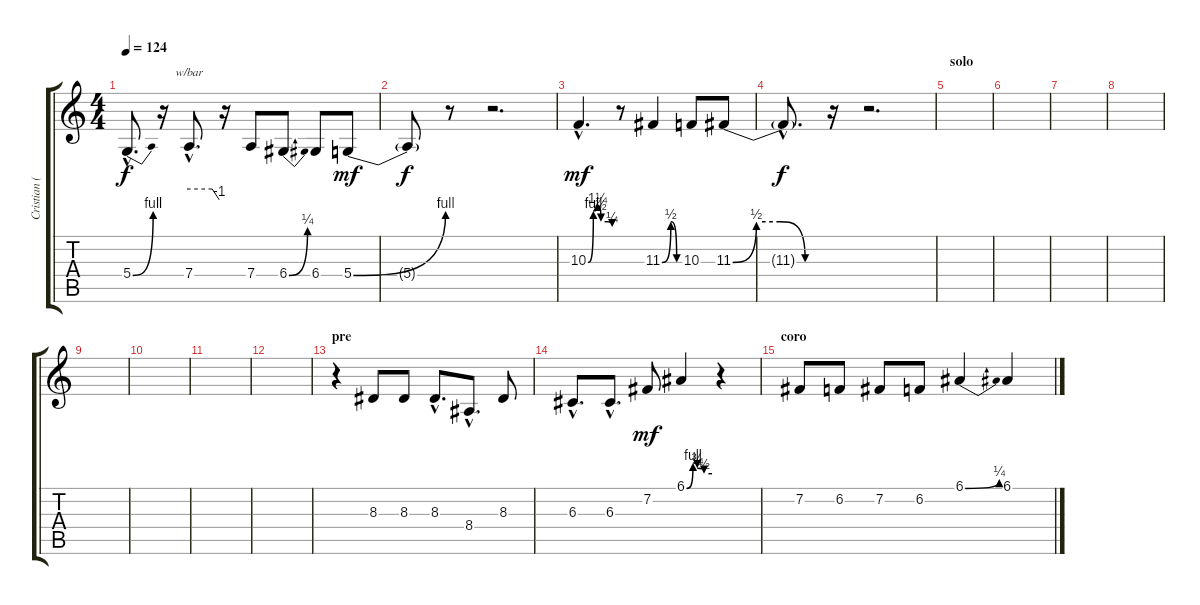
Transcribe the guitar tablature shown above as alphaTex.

\track ("Cristian (voz)" "Cristian (") {instrument lead6voice}
\staff {score tabs}
\tuning (E4 B3 G3 D3 A2 E2) {hide}
\ts (4 4)
\tempo 124
\clef g2
\ks c
5.4{be (bend 0 0 60 4) hac}.8{d dy f} r.16 7.4{hac}.8{d tbe (custom default 0 0 46 0 60 -4)} r.16 7.4.8 6.4{be (bend 0 0 60 1)}.8 6.4.8 5.4{be (bend 0 0 60 4)}.8{dy mf} |
5.4{t}.8{dy f} r.8 r.2{d} |
10.3{be (custom 0 0 13 4 23 5 32 2 50 2 60 1) hac}.4{d dy mf} r.8 11.3{be (custom 0 0 30 2 50 0 60 0)}.4 10.3.8 11.3{be (custom 0 0 15 2 30 2 46 0 60 0)}.8 |
11.3{hac t}.8{d dy f} r.16 r.2{d} |
\section ("" "solo")
|
|
|
|
|
|
|
|
\section ("" "pre")
r.4 8.3.8 8.3.8 8.3{hac}.8{d} 8.4{hac}.8{d} 8.3.8 |
6.3{hac}.8{d} 6.3{hac}.8{d} 7.2.8{dy mf} 6.1{be (custom 0 0 15 4 25 3 41 2 60 2)}.4 r.4 |
\section ("" "coro")
7.2.8 6.2.8 7.2.8 6.2.8 6.1{be (bend 0 0 60 1)}.4 6.1.4
